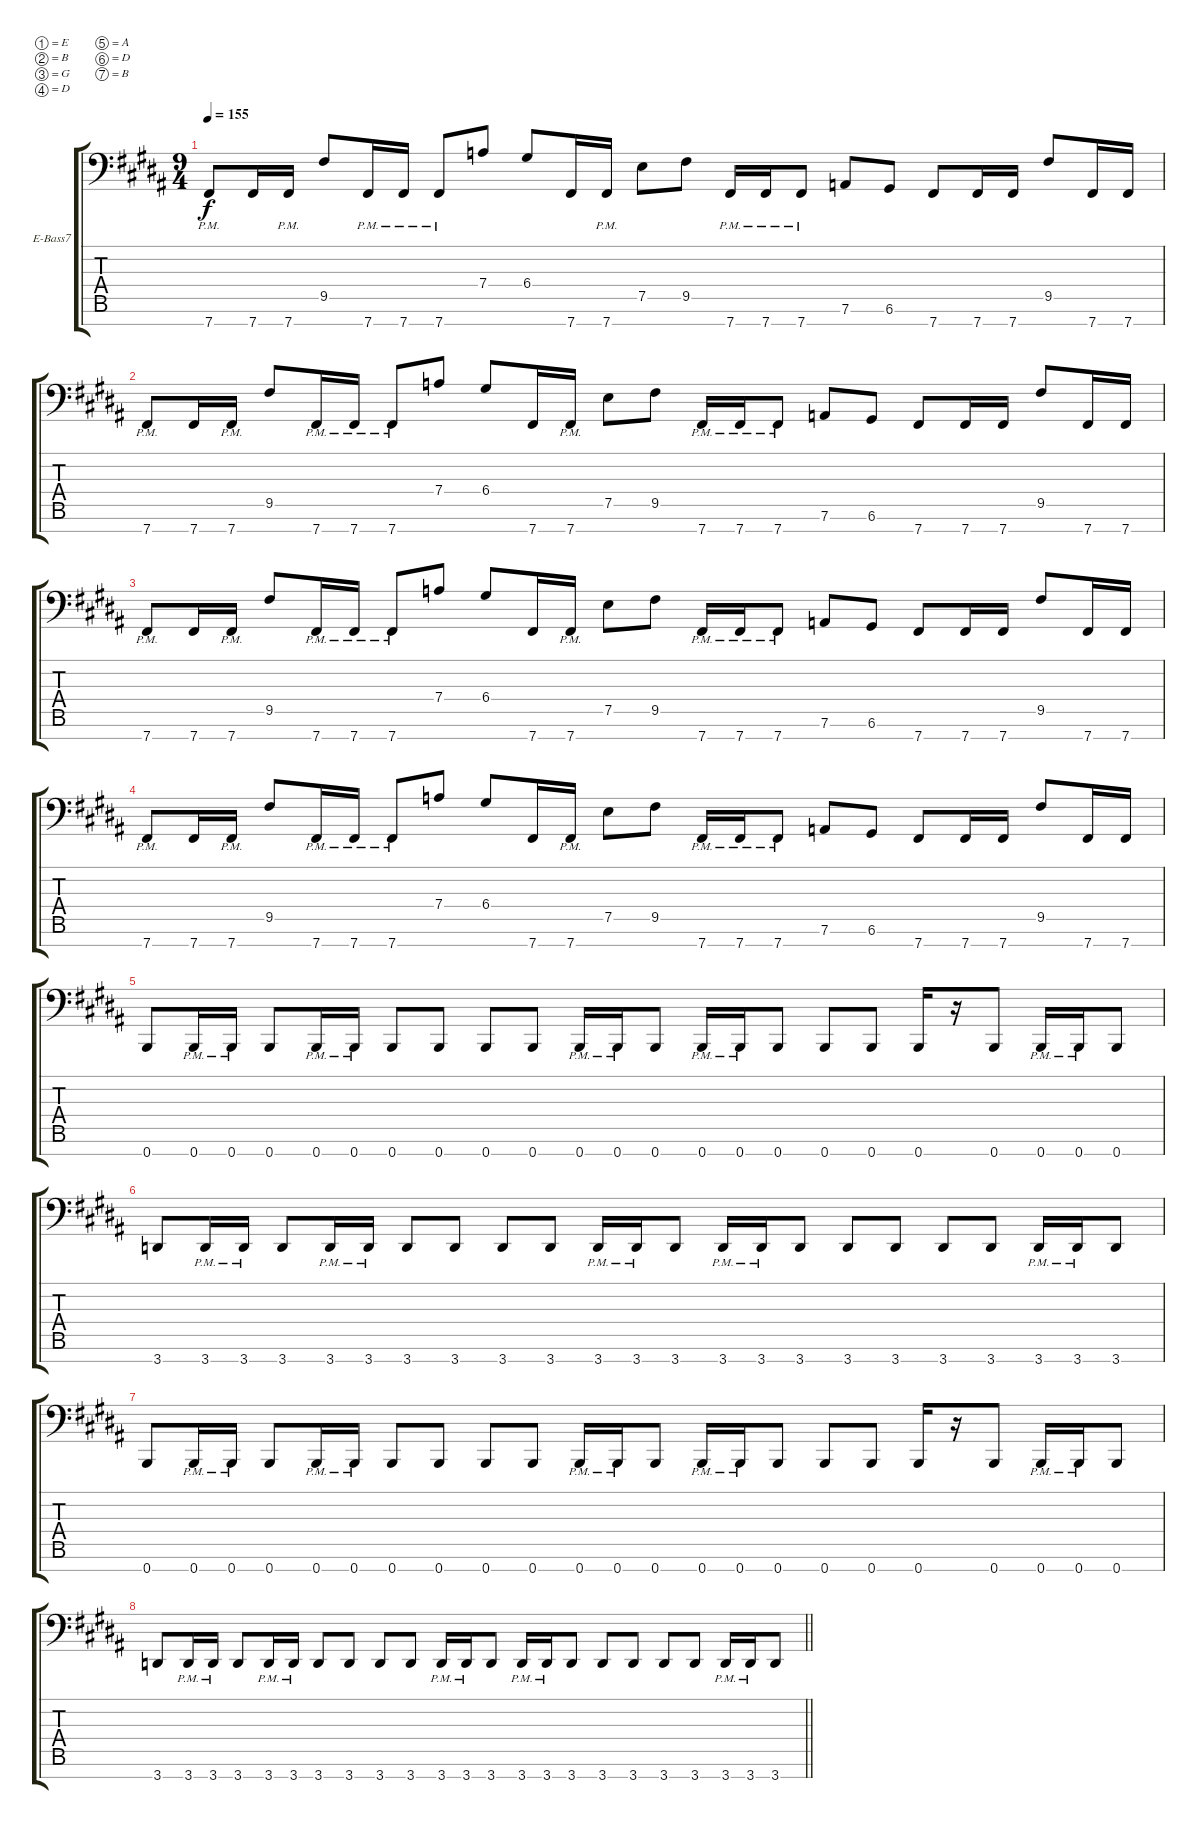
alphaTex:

\bracketExtendMode groupsimilarinstruments
\firstSystemTrackNameOrientation horizontal
\otherSystemsTrackNameOrientation horizontal
\track ("Chebon Littlefield" "E-Bass7") {instrument electricbassfinger}
\staff {score tabs}
\tuning (E3 B2 G2 D2 A1 D1 B0)
\ts (9 4)
\tempo 155
\clef f4
\ks b
7.7{pm}.8{dy f} 7.7.16 7.7{pm}.16 9.5.8 7.7{pm}.16 7.7{pm}.16 7.7{pm}.8 7.4.8 6.4.8 7.7.16 7.7{pm}.16 7.5.8 9.5.8 7.7{pm}.16 7.7{pm}.16 7.7{pm}.8 7.6.8 6.6.8 7.7.8 7.7.16 7.7.16 9.5.8 7.7.16 7.7.16 |
7.7{pm}.8 7.7.16 7.7{pm}.16 9.5.8 7.7{pm}.16 7.7{pm}.16 7.7{pm}.8 7.4.8 6.4.8 7.7.16 7.7{pm}.16 7.5.8 9.5.8 7.7{pm}.16 7.7{pm}.16 7.7{pm}.8 7.6.8 6.6.8 7.7.8 7.7.16 7.7.16 9.5.8 7.7.16 7.7.16 |
7.7{pm}.8 7.7.16 7.7{pm}.16 9.5.8 7.7{pm}.16 7.7{pm}.16 7.7{pm}.8 7.4.8 6.4.8 7.7.16 7.7{pm}.16 7.5.8 9.5.8 7.7{pm}.16 7.7{pm}.16 7.7{pm}.8 7.6.8 6.6.8 7.7.8 7.7.16 7.7.16 9.5.8 7.7.16 7.7.16 |
7.7{pm}.8 7.7.16 7.7{pm}.16 9.5.8 7.7{pm}.16 7.7{pm}.16 7.7{pm}.8 7.4.8 6.4.8 7.7.16 7.7{pm}.16 7.5.8 9.5.8 7.7{pm}.16 7.7{pm}.16 7.7{pm}.8 7.6.8 6.6.8 7.7.8 7.7.16 7.7.16 9.5.8 7.7.16 7.7.16 |
0.7.8 0.7{pm}.16 0.7{pm}.16 0.7.8 0.7{pm}.16 0.7{pm}.16 0.7.8 0.7.8 0.7.8 0.7.8 0.7{pm}.16 0.7{pm}.16 0.7.8 0.7{pm}.16 0.7{pm}.16 0.7.8 0.7.8 0.7.8 0.7.16 r.16 0.7.8 0.7{pm}.16 0.7{pm}.16 0.7.8 |
3.7.8 3.7{pm}.16 3.7{pm}.16 3.7.8 3.7{pm}.16 3.7{pm}.16 3.7.8 3.7.8 3.7.8 3.7.8 3.7{pm}.16 3.7{pm}.16 3.7.8 3.7{pm}.16 3.7{pm}.16 3.7.8 3.7.8 3.7.8 3.7.8 3.7.8 3.7{pm}.16 3.7{pm}.16 3.7.8 |
0.7.8 0.7{pm}.16 0.7{pm}.16 0.7.8 0.7{pm}.16 0.7{pm}.16 0.7.8 0.7.8 0.7.8 0.7.8 0.7{pm}.16 0.7{pm}.16 0.7.8 0.7{pm}.16 0.7{pm}.16 0.7.8 0.7.8 0.7.8 0.7.16 r.16 0.7.8 0.7{pm}.16 0.7{pm}.16 0.7.8 |
\barLineRight lightlight
3.7.8 3.7{pm}.16 3.7{pm}.16 3.7.8 3.7{pm}.16 3.7{pm}.16 3.7.8 3.7.8 3.7.8 3.7.8 3.7{pm}.16 3.7{pm}.16 3.7.8 3.7{pm}.16 3.7{pm}.16 3.7.8 3.7.8 3.7.8 3.7.8 3.7.8 3.7{pm}.16 3.7{pm}.16 3.7.8
